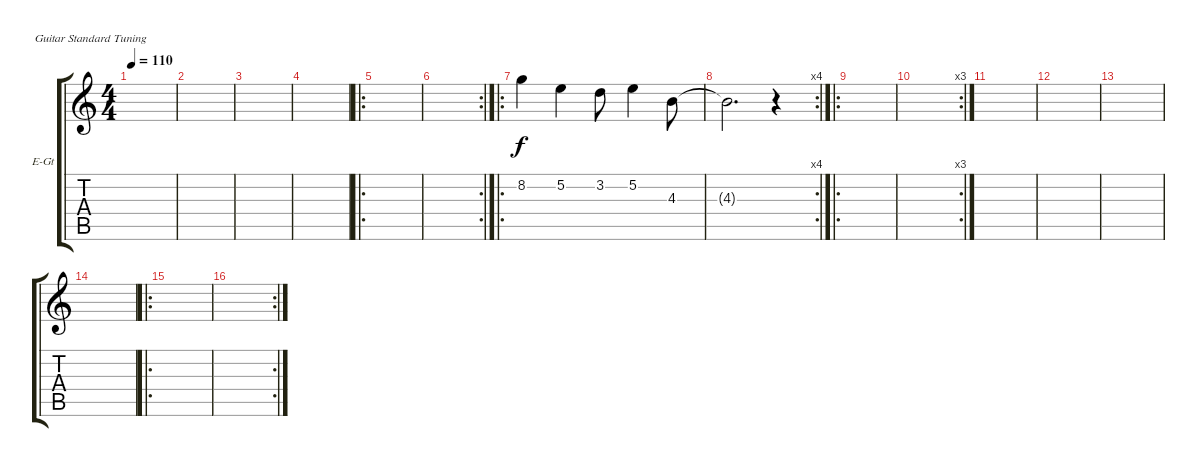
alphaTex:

\defaultSystemsLayout 4
\bracketExtendMode groupsimilarinstruments
\firstSystemTrackNameOrientation horizontal
\otherSystemsTrackNameOrientation horizontal
\track ("Electric Guitar" "E-Gt") {instrument overdrivenguitar}
\staff {score tabs}
\tuning (E4 B3 G3 D3 A2 E2)
\ts (4 4)
\tempo 110
\clef g2
\ks c
|
|
|
|
\ro
|
\rc 2
|
\ro
8.2.4 5.2.4 3.2.8 5.2.4 4.3.8 |
\rc 4
4.3{t}.2{d} r.4 |
\ro
|
\rc 3
|
|
|
|
|
\ro
|
\rc 2
